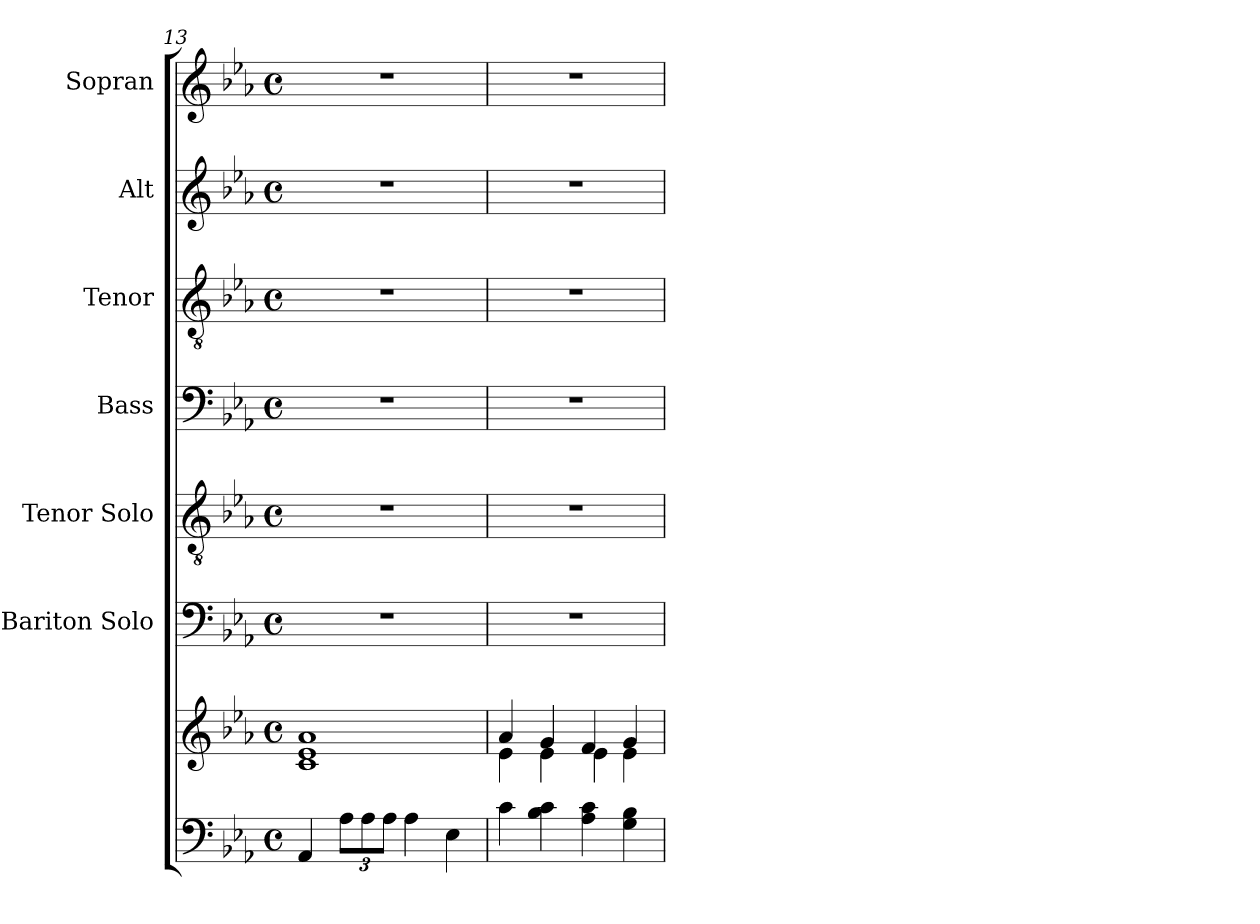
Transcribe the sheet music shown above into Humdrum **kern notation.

**kern	**kern	**kern	**kern	**kern	**kern	**kern	**kern
*part7	*part7	*part6	*part5	*part4	*part3	*part2	*part1
*staff8	*staff7	*staff6	*staff5	*staff4	*staff3	*staff2	*staff1
*	*	*I"Bariton Solo	*I"Tenor Solo	*I"Bass	*I"Tenor	*I"Alt	*I"Sopran
*	*	*	*	*I'B.	*I'T.	*I'A.	*I'S.
!!LO:PB:g=z
*clefF4	*clefG2	*clefF4	*clefGv2	*clefF4	*clefGv2	*clefG2	*clefG2
*k[b-e-a-]	*k[b-e-a-]	*k[b-e-a-]	*k[b-e-a-]	*k[b-e-a-]	*k[b-e-a-]	*k[b-e-a-]	*k[b-e-a-]
*E-:	*E-:	*E-:	*E-:	*E-:	*E-:	*E-:	*E-:
*M4/4	*M4/4	*M4/4	*M4/4	*M4/4	*M4/4	*M4/4	*M4/4
*met(c)	*met(c)	*met(c)	*met(c)	*met(c)	*met(c)	*met(c)	*met(c)
=13	=13	=13	=13	=13	=13	=13	=13
4AA-/	1c 1e- 1a-	1r	1r	1r	1r	1r	1r
12A-\L	.	.	.	.	.	.	.
12A-\	.	.	.	.	.	.	.
12A-\J	.	.	.	.	.	.	.
4A-\	.	.	.	.	.	.	.
4E-\	.	.	.	.	.	.	.
=14	=14	=14	=14	=14	=14	=14	=14
*	*^	*	*	*	*	*	*
4c\	4a-/	4e-\	1r	1r	1r	1r	1r	1r
4B-\ 4c\	4g/	4e-\	.	.	.	.	.	.
4A-\ 4c\	4f/	4e-\	.	.	.	.	.	.
4G\ 4B-\	4g/	4e-\	.	.	.	.	.	.
*	*v	*v	*	*	*	*	*	*
=	=	=	=	=	=	=	=
*-	*-	*-	*-	*-	*-	*-	*-
